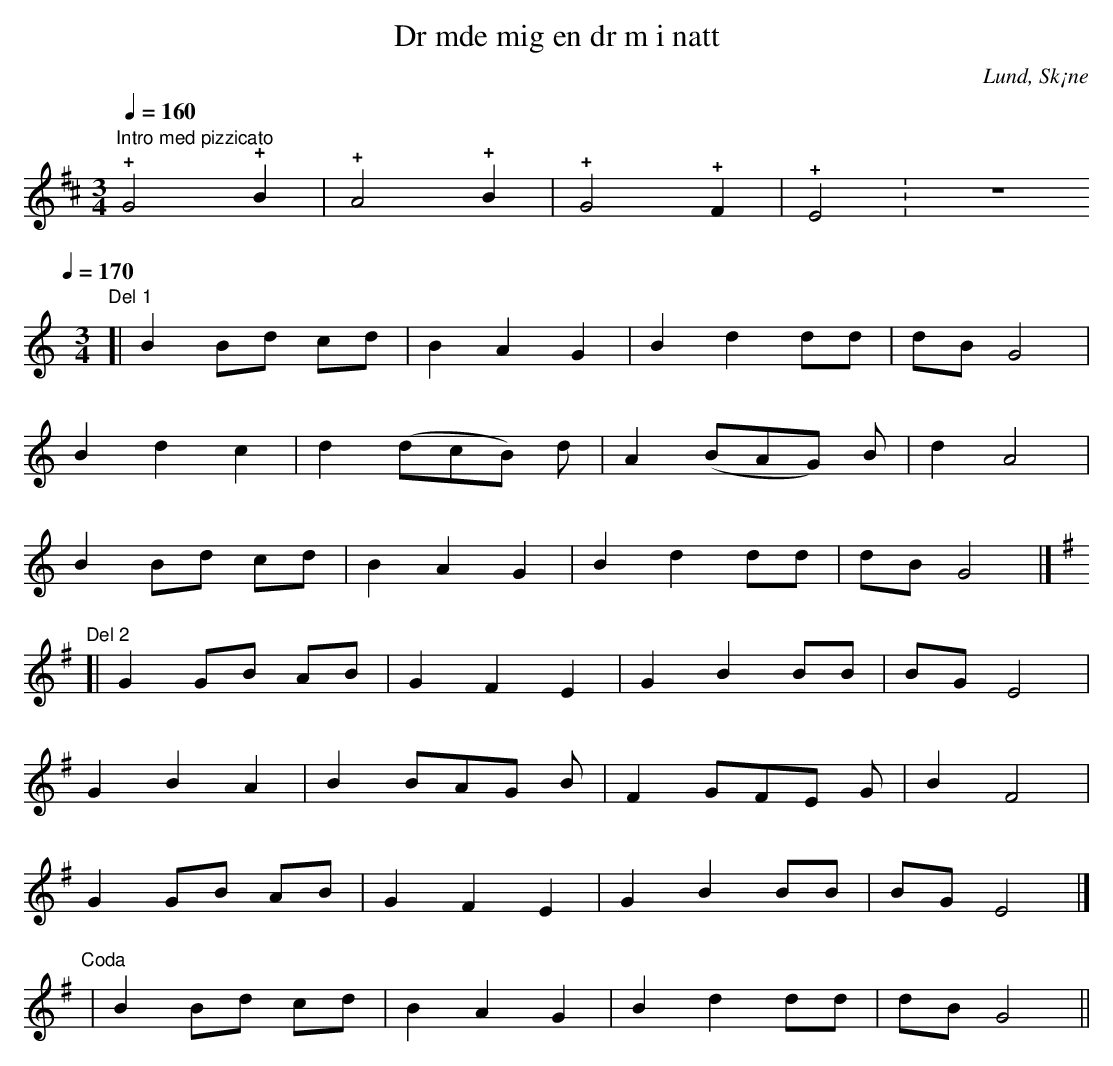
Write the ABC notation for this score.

X:1
T:Dr mde mig en dr m i natt
O:Lund, Sk¡ne
M:3/4
L:1/4
Q:1/4=160
K:D
"Intro med pizzicato"!+!G2!+!B | !+!A2 !+!B | !+!G2 !+!F | !+!E2. | z3
L:1/8
Q:1/4=170
K:C
[M:3/4]"Del 1"[| B2 Bd cd | B2 A2 G2 | B2 d2 dd | dB G4 |
B2 d2 c2 | d2 (dcB) d | A2 (BAG) B | d2 A4 |
B2 Bd cd | B2 A2 G2 | B2 d2 dd | dB G4 |]
K:G
"Del 2"[| G2 GB AB | G2 F2 E2 | G2 B2 BB | BG E4 |
G2 B2 A2 | B2 BAG B | F2 GFE G | B2 F4 |
G2 GB AB | G2 F2 E2 | G2 B2 BB | BG E4 |]
"Coda" | B2 Bd cd | B2 A2 G2 | B2 d2 dd | dB G4 ||
